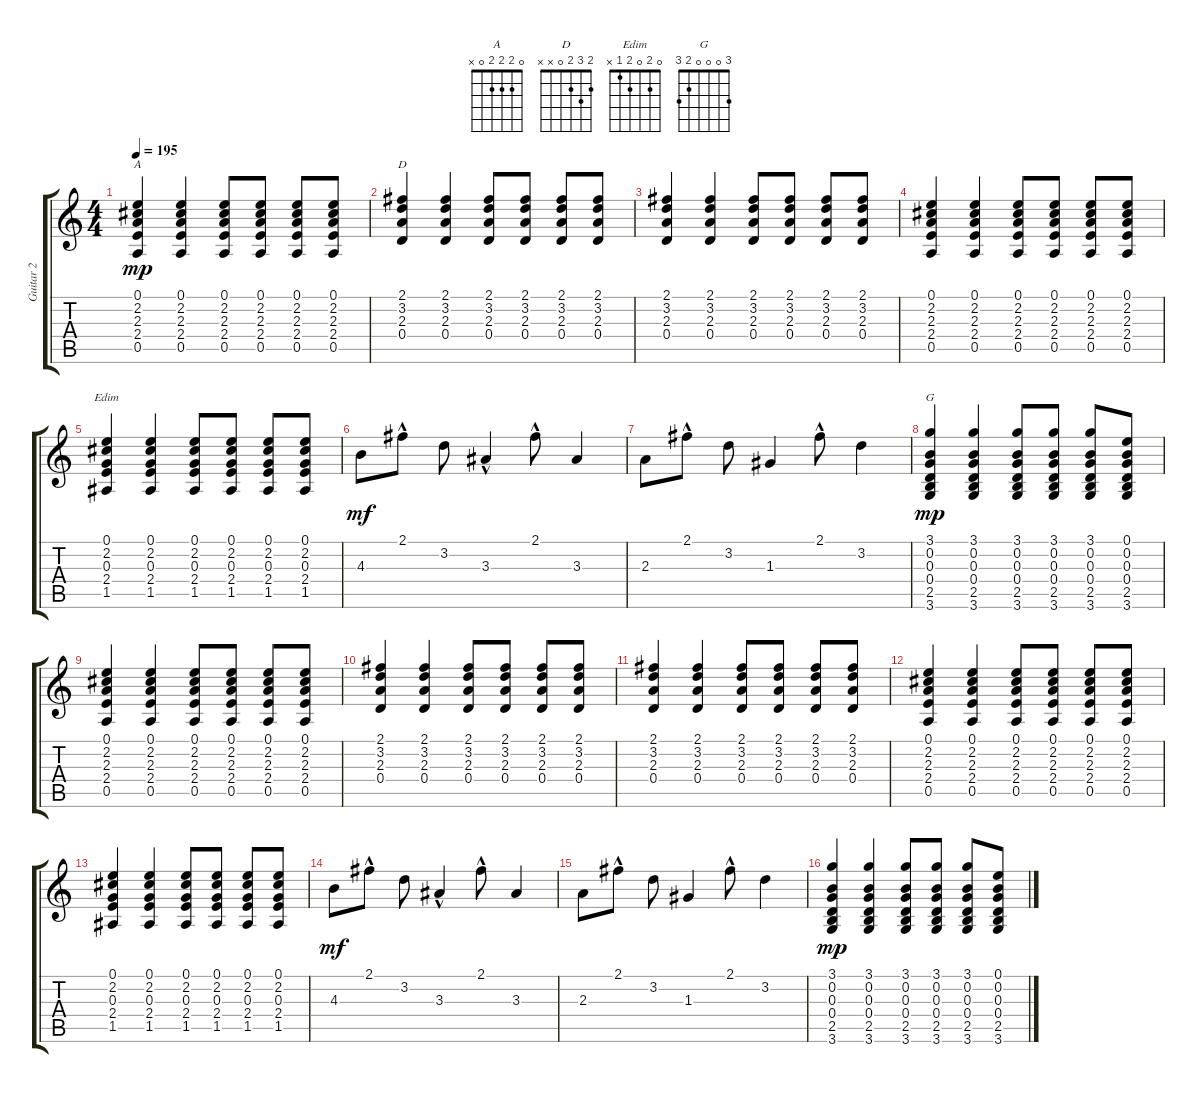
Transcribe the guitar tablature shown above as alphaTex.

\track ("Guitar 2" "Guitar 2") {instrument distortionguitar}
\staff {score tabs}
\tuning (E4 B3 G3 D3 A2 E2) {hide}
\chord ("A" 0 2 2 2 0 x)
\chord ("D" 2 3 2 0 x x)
\chord ("Edim" 0 2 0 2 1 x)
\chord ("G" 3 0 0 0 2 3)
\ts (4 4)
\tempo 195
\clef g2
\ks c
(0.1 2.2 2.3 2.4 0.5).4{ch "A" dy mp} (0.1 2.2 2.3 2.4 0.5).4 (0.1 2.2 2.3 2.4 0.5).8 (0.1 2.2 2.3 2.4 0.5).8 (0.1 2.2 2.3 2.4 0.5).8 (0.1 2.2 2.3 2.4 0.5).8 |
(2.1 3.2 2.3 0.4).4{ch "D"} (2.1 3.2 2.3 0.4).4 (2.1 3.2 2.3 0.4).8 (2.1 3.2 2.3 0.4).8 (2.1 3.2 2.3 0.4).8 (2.1 3.2 2.3 0.4).8 |
(2.1 3.2 2.3 0.4).4 (2.1 3.2 2.3 0.4).4 (2.1 3.2 2.3 0.4).8 (2.1 3.2 2.3 0.4).8 (2.1 3.2 2.3 0.4).8 (2.1 3.2 2.3 0.4).8 |
(0.1 2.2 2.3 2.4 0.5).4 (0.1 2.2 2.3 2.4 0.5).4 (0.1 2.2 2.3 2.4 0.5).8 (0.1 2.2 2.3 2.4 0.5).8 (0.1 2.2 2.3 2.4 0.5).8 (0.1 2.2 2.3 2.4 0.5).8 |
(0.1 2.2 0.3 2.4 1.5).4{ch "Edim"} (0.1 2.2 0.3 2.4 1.5).4 (0.1 2.2 0.3 2.4 1.5).8 (0.1 2.2 0.3 2.4 1.5).8 (0.1 2.2 0.3 2.4 1.5).8 (0.1 2.2 0.3 2.4 1.5).8 |
4.3.8{dy mf} 2.1{hac}.8 3.2.8 3.3{hac}.4 2.1{hac}.8 3.3.4 |
2.3.8 2.1{hac}.8 3.2.8 1.3.4 2.1{hac}.8 3.2.4 |
(3.1 0.2 0.3 0.4 2.5 3.6).4{ch "G" dy mp} (3.1 0.2 0.3 0.4 2.5 3.6).4 (3.1 0.2 0.3 0.4 2.5 3.6).8 (3.1 0.2 0.3 0.4 2.5 3.6).8 (3.1 0.2 0.3 0.4 2.5 3.6).8 (0.1 0.2 0.3 0.4 2.5 3.6).8 |
(0.1 2.2 2.3 2.4 0.5).4 (0.1 2.2 2.3 2.4 0.5).4 (0.1 2.2 2.3 2.4 0.5).8 (0.1 2.2 2.3 2.4 0.5).8 (0.1 2.2 2.3 2.4 0.5).8 (0.1 2.2 2.3 2.4 0.5).8 |
(2.1 3.2 2.3 0.4).4 (2.1 3.2 2.3 0.4).4 (2.1 3.2 2.3 0.4).8 (2.1 3.2 2.3 0.4).8 (2.1 3.2 2.3 0.4).8 (2.1 3.2 2.3 0.4).8 |
(2.1 3.2 2.3 0.4).4 (2.1 3.2 2.3 0.4).4 (2.1 3.2 2.3 0.4).8 (2.1 3.2 2.3 0.4).8 (2.1 3.2 2.3 0.4).8 (2.1 3.2 2.3 0.4).8 |
(0.1 2.2 2.3 2.4 0.5).4 (0.1 2.2 2.3 2.4 0.5).4 (0.1 2.2 2.3 2.4 0.5).8 (0.1 2.2 2.3 2.4 0.5).8 (0.1 2.2 2.3 2.4 0.5).8 (0.1 2.2 2.3 2.4 0.5).8 |
(0.1 2.2 0.3 2.4 1.5).4 (0.1 2.2 0.3 2.4 1.5).4 (0.1 2.2 0.3 2.4 1.5).8 (0.1 2.2 0.3 2.4 1.5).8 (0.1 2.2 0.3 2.4 1.5).8 (0.1 2.2 0.3 2.4 1.5).8 |
4.3.8{dy mf} 2.1{hac}.8 3.2.8 3.3{hac}.4 2.1{hac}.8 3.3.4 |
2.3.8 2.1{hac}.8 3.2.8 1.3.4 2.1{hac}.8 3.2.4 |
(3.1 0.2 0.3 0.4 2.5 3.6).4{dy mp} (3.1 0.2 0.3 0.4 2.5 3.6).4 (3.1 0.2 0.3 0.4 2.5 3.6).8 (3.1 0.2 0.3 0.4 2.5 3.6).8 (3.1 0.2 0.3 0.4 2.5 3.6).8 (0.1 0.2 0.3 0.4 2.5 3.6).8
